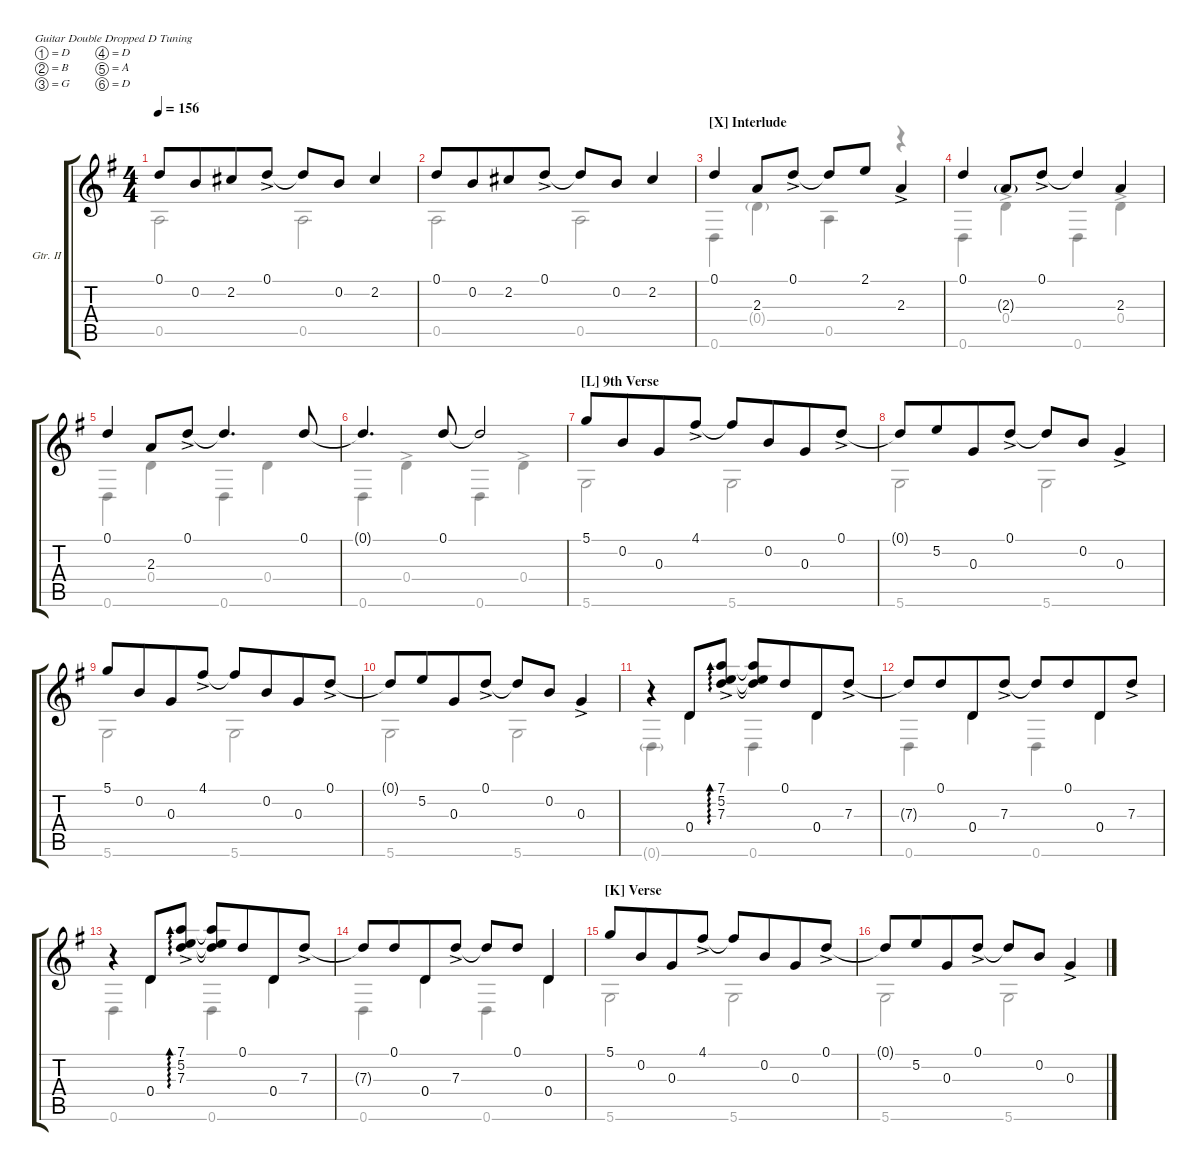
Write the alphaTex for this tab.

\defaultSystemsLayout 4
\hideDynamics
\bracketExtendMode groupsimilarinstruments
\firstSystemTrackNameOrientation horizontal
\otherSystemsTrackNameOrientation horizontal
\track ("Guitar II" "Gtr. II") {instrument acousticguitarsteel}
\staff {score tabs}
\tuning (D4 B3 G3 D3 A2 D2)
\voice
\ts (4 4)
\tempo 156
\clef g2
\ks g
0.1.8{dy mp} 0.2.8{beam merge} 2.2.8 0.1{ac}.8 0.1{t}.8 0.2.8 2.2.4 |
0.1.8 0.2.8{beam merge} 2.2.8 0.1{ac}.8 0.1{t}.8 0.2.8 2.2.4 |
\section ("X" "Interlude")
0.1.4{dy p} 2.3.8 0.1{ac}.8 0.1{t}.8 2.1.8 2.3{ac}.4 |
0.1.4 2.3{g}.8 0.1{ac}.8 0.1{t}.4 2.3.4 |
0.1.4 2.3.8 0.1{ac}.8 0.1{t}.4{d} 0.1.8 |
0.1{t}.4{d} 0.1.8 0.1{t}.2 |
\section ("L" "9th Verse")
5.1.8{dy mp} 0.2.8{beam merge} 0.3.8 4.1{ac}.8 4.1{t}.8 0.2.8{beam merge} 0.3.8 0.1{ac}.8 |
0.1{t}.8 5.2.8{beam merge} 0.3.8 0.1{ac}.8 0.1{t}.8 0.2.8 0.3{ac}.4 |
5.1.8 0.2.8{beam merge} 0.3.8 4.1{ac}.8 4.1{t}.8 0.2.8{beam merge} 0.3.8 0.1{ac}.8 |
0.1{t}.8 5.2.8{beam merge} 0.3.8 0.1{ac}.8 0.1{t}.8 0.2.8 0.3{ac}.4 |
r.4 0.4.8 (7.3{ac} 5.2{ac} 7.1{ac}).8{ad 0} (7.1{t} 5.2{t} 7.3{t}).8 0.1.8{beam merge} 0.4.8 7.3{ac}.8 |
7.3{t}.8 0.1.8{beam merge} 0.4.8 7.3{ac}.8 7.3{t}.8 0.1.8{beam merge} 0.4.8 7.3{ac}.8 |
r.4 0.4.8 (7.3{ac} 5.2{ac} 7.1{ac}).8{ad 0} (7.1{t} 5.2{t} 7.3{t}).8 0.1.8{beam merge} 0.4.8 7.3{ac}.8 |
7.3{t}.8 0.1.8{beam merge} 0.4.8 7.3{ac}.8 7.3{t}.8 0.1.8{beam merge} 0.4.4 |
\section ("K" "Verse")
5.1.8 0.2.8{beam merge} 0.3.8 4.1{ac}.8 4.1{t}.8 0.2.8{beam merge} 0.3.8 0.1{ac}.8 |
0.1{t}.8 5.2.8{beam merge} 0.3.8 0.1{ac}.8 0.1{t}.8 0.2.8 0.3{ac}.4
\voice
\clef g2
\ottava regular
\simile none
\ks g
0.5.2{dy mp} 0.5.2 |
0.5.2 0.5.2 |
0.6.4 0.4{g}.4 0.5.4 r.4 |
0.6.4 0.4{ac}.4 0.6.4 0.4{ac}.4 |
0.6.4 0.4.4 0.6.4 0.4.4 |
0.6.4 0.4{ac}.4 0.6.4 0.4{ac}.4 |
5.6.2 5.6.2 |
5.6.2 5.6.2 |
5.6.2 5.6.2 |
5.6.2 5.6.2 |
0.6{g}.4 0.4.4 0.6.4 0.4.4 |
0.6.4 0.4.4 0.6.4 0.4.4 |
0.6.4 0.4.4 0.6.4 0.4.4 |
0.6.4 0.4.4 0.6.4 0.4.4 |
5.6.2 5.6.2 |
5.6.2 5.6.2
